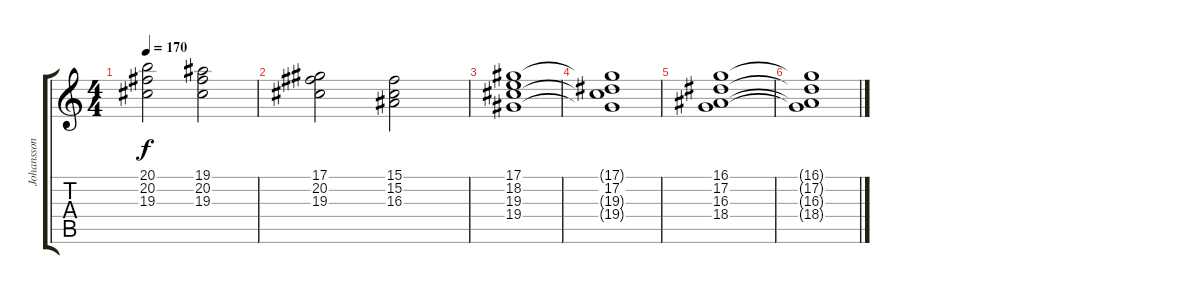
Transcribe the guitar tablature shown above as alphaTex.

\track ("Johansson 2" "Johansson ") {instrument churchorgan}
\staff {score tabs}
\tuning (Eb4 Bb3 Gb3 Db3 Ab2 Eb2) {hide}
\ts (4 4)
\tempo 170
\clef g2
\ks c
(20.1 20.2 19.3).2{dy f} (19.1 20.2 19.3).2 |
(17.1 20.2 19.3).2 (15.1 15.2 16.3).2 |
(17.1 18.2 19.3 19.4).1 |
(17.1{t} 17.2 19.3{t} 19.4{t}).1 |
(16.1 17.2 16.3 18.4).1 |
(16.1{t} 17.2{t} 16.3{t} 18.4{t}).1
